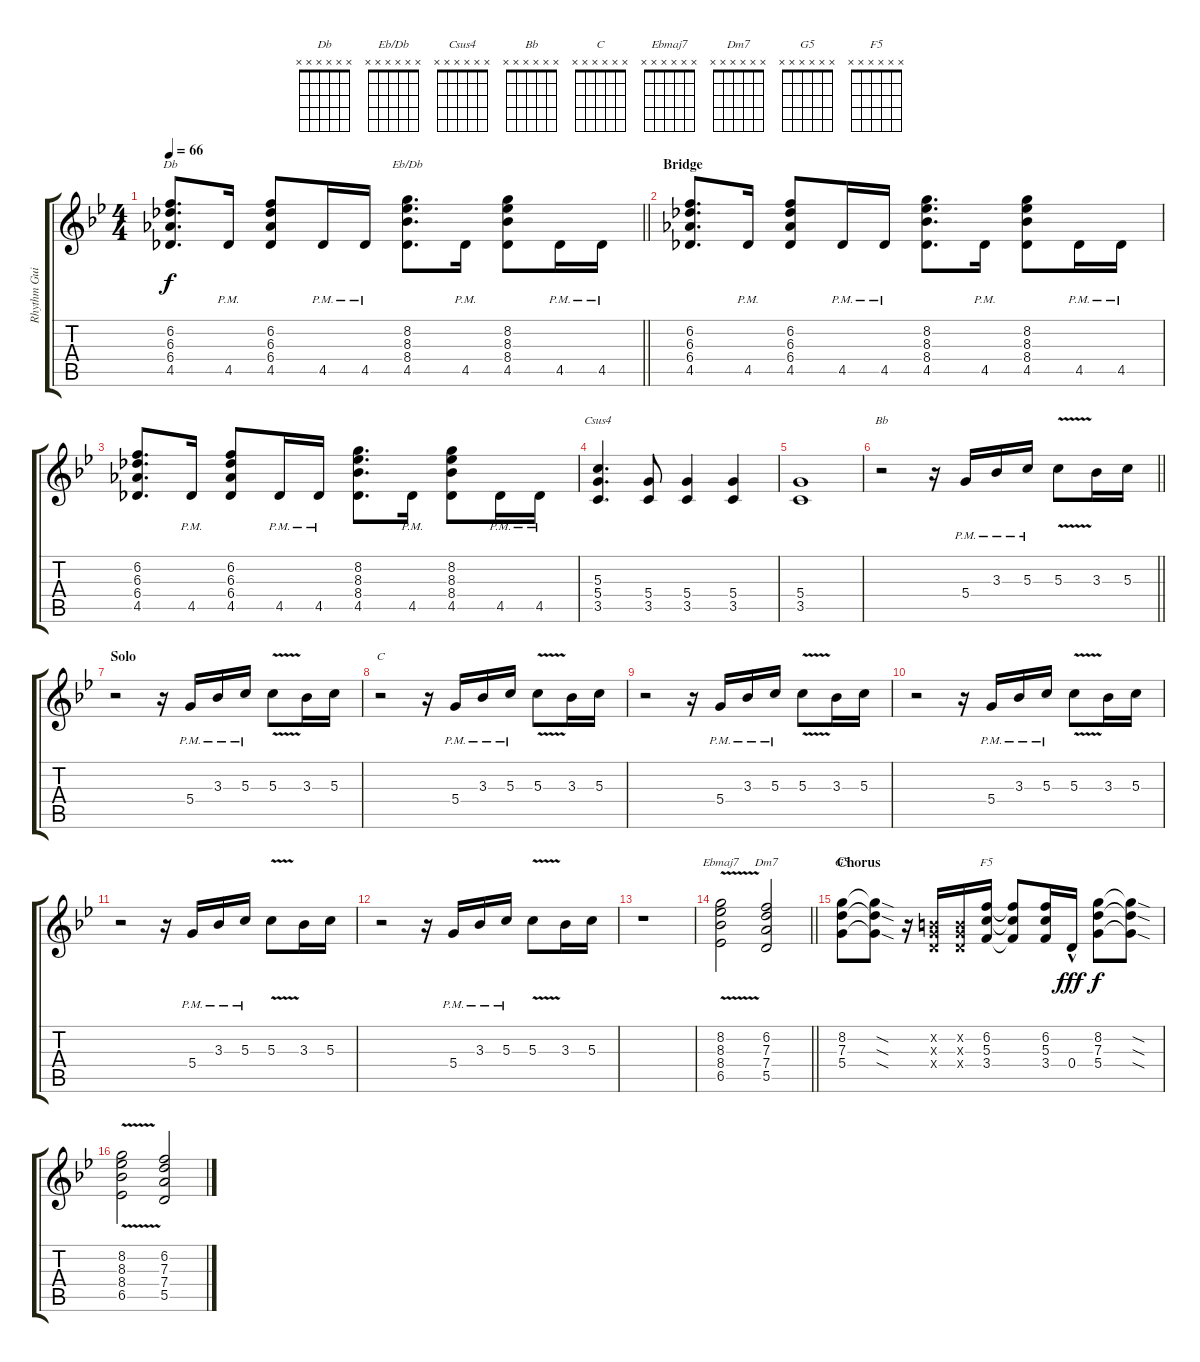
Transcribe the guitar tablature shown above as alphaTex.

\track ("Rhythm Guitar" "Rhythm Gui") {instrument distortionguitar}
\staff {score tabs}
\tuning (E4 B3 G3 D3 A2 E2) {hide}
\chord ("Db" x x x x x x)
\chord ("Eb/Db" x x x x x x)
\chord ("Csus4" x x x x x x)
\chord ("Bb" x x x x x x)
\chord ("C" x x x x x x)
\chord ("Ebmaj7" x x x x x x)
\chord ("Dm7" x x x x x x)
\chord ("G5" x x x x x x)
\chord ("F5" x x x x x x)
\ts (4 4)
\tempo 66
\clef g2
\barLineRight lightlight
\ks bb
(6.2 6.3 6.4 4.5).8{d ch "Db" dy f} 4.5{pm}.16 (6.2 6.3 6.4 4.5).8 4.5{pm}.16 4.5{pm}.16 (8.2 8.3 8.4 4.5).8{d ch "Eb/Db"} 4.5{pm}.16 (8.2 8.3 8.4 4.5).8 4.5{pm}.16 4.5{pm}.16 |
\section ("" "Bridge")
(6.2 6.3 6.4 4.5).8{d} 4.5{pm}.16 (6.2 6.3 6.4 4.5).8 4.5{pm}.16 4.5{pm}.16 (8.2 8.3 8.4 4.5).8{d} 4.5{pm}.16 (8.2 8.3 8.4 4.5).8 4.5{pm}.16 4.5{pm}.16 |
(6.2 6.3 6.4 4.5).8{d} 4.5{pm}.16 (6.2 6.3 6.4 4.5).8 4.5{pm}.16 4.5{pm}.16 (8.2 8.3 8.4 4.5).8{d} 4.5{pm}.16 (8.2 8.3 8.4 4.5).8 4.5{pm}.16 4.5{pm}.16 |
(5.3 5.4 3.5).4{d ch "Csus4"} (5.4 3.5).8 (5.4 3.5).4 (5.4 3.5).4 |
(5.4 3.5).1 |
\barLineRight lightlight
r.2{ch "Bb"} r.16 5.4{pm}.16 3.3{pm}.16 5.3{pm}.16 5.3{v}.8 3.3.16 5.3.16 |
\section ("" "Solo")
r.2 r.16 5.4{pm}.16 3.3{pm}.16 5.3{pm}.16 5.3{v}.8 3.3.16 5.3.16 |
r.2{ch "C"} r.16 5.4{pm}.16 3.3{pm}.16 5.3{pm}.16 5.3{v}.8 3.3.16 5.3.16 |
r.2 r.16 5.4{pm}.16 3.3{pm}.16 5.3{pm}.16 5.3{v}.8 3.3.16 5.3.16 |
r.2 r.16 5.4{pm}.16 3.3{pm}.16 5.3{pm}.16 5.3{v}.8 3.3.16 5.3.16 |
r.2 r.16 5.4{pm}.16 3.3{pm}.16 5.3{pm}.16 5.3{v}.8 3.3.16 5.3.16 |
r.2 r.16 5.4{pm}.16 3.3{pm}.16 5.3{pm}.16 5.3{v}.8 3.3.16 5.3.16 |
r.1 |
\barLineRight lightlight
(8.2 8.3 8.4{v} 6.5).2{ch "Ebmaj7"} (6.2 7.3 7.4 5.5).2{ch "Dm7"} |
\section ("" "Chorus")
(8.2 7.3 5.4).8{ch "G5"} (8.2{sod t} 7.3{sod t} 5.4{sod t}).8 r.16 (0.2{x} 0.3{x} 0.4{x}).16 (0.2{x} 0.3{x} 0.4{x}).16 (6.2 5.3 3.4).16{ch "F5"} (6.2{t} 5.3{t} 3.4{t}).8 (6.2 5.3 3.4).16 0.4{hac}.16{dy fff} (8.2 7.3 5.4).8{dy f} (8.2{sod t} 7.3{sod t} 5.4{sod t}).8 |
(8.2 8.3 8.4{v} 6.5).2 (6.2 7.3 7.4 5.5).2
